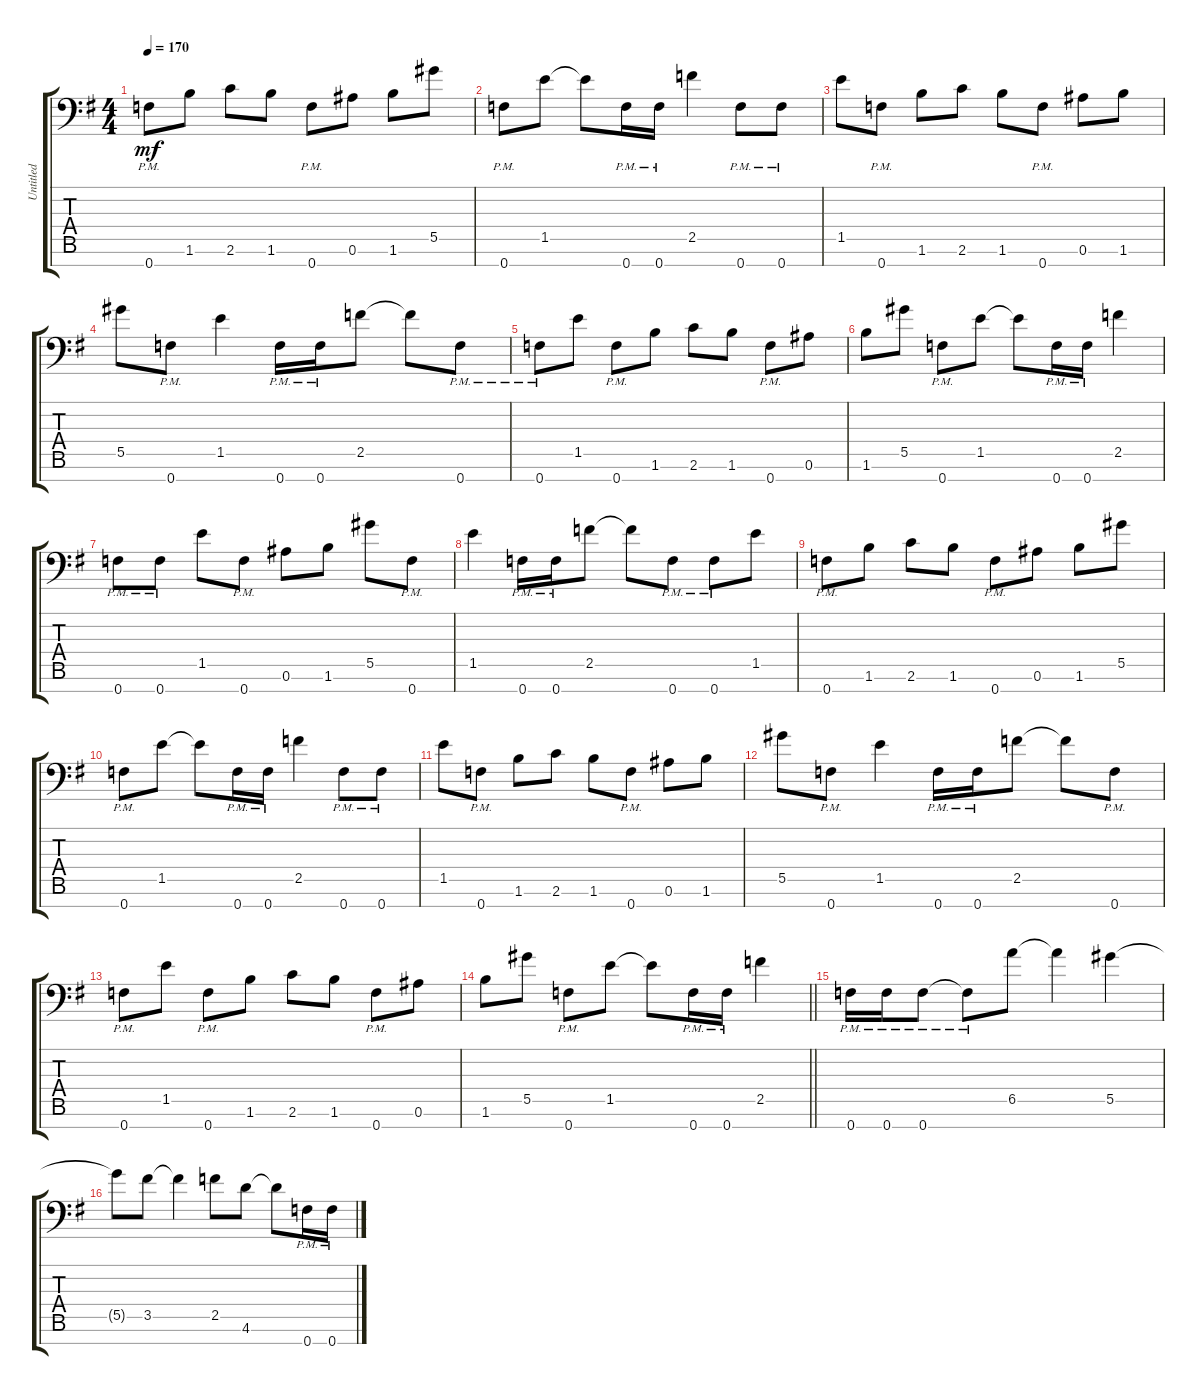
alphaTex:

\track ("Untitled" "Untitled") {instrument overdrivenguitar}
\staff {score tabs}
\tuning (Bb3 F3 Db3 Ab2 Eb2 Bb1 F1) {hide}
\ts (4 4)
\tempo 170
\clef f4
\ks g
0.7{pm}.8{ot 8vb dy mf} 1.6.8{ot 8vb} 2.6.8{ot 8vb} 1.6.8{ot 8vb} 0.7{pm}.8{ot 8vb} 0.6.8{ot 8vb} 1.6.8{ot 8vb} 5.5.8{ot 8vb} |
0.7{pm}.8{ot 8vb} 1.5.8{ot 8vb} 1.5{t}.8{ot 8vb} 0.7{pm}.16{ot 8vb} 0.7{pm}.16{ot 8vb} 2.5.4{ot 8vb} 0.7{pm}.8{ot 8vb} 0.7{pm}.8{ot 8vb} |
1.5.8{ot 8vb} 0.7{pm}.8{ot 8vb} 1.6.8{ot 8vb} 2.6.8{ot 8vb} 1.6.8{ot 8vb} 0.7{pm}.8{ot 8vb} 0.6.8{ot 8vb} 1.6.8{ot 8vb} |
5.5.8{ot 8vb} 0.7{pm}.8{ot 8vb} 1.5.4{ot 8vb} 0.7{pm}.16{ot 8vb} 0.7{pm}.16{ot 8vb} 2.5.8{ot 8vb} 2.5{t}.8{ot 8vb} 0.7{pm}.8{ot 8vb} |
0.7{pm}.8{ot 8vb} 1.5.8{ot 8vb} 0.7{pm}.8{ot 8vb} 1.6.8{ot 8vb} 2.6.8{ot 8vb} 1.6.8{ot 8vb} 0.7{pm}.8{ot 8vb} 0.6.8{ot 8vb} |
1.6.8{ot 8vb} 5.5.8{ot 8vb} 0.7{pm}.8{ot 8vb} 1.5.8{ot 8vb} 1.5{t}.8{ot 8vb} 0.7{pm}.16{ot 8vb} 0.7{pm}.16{ot 8vb} 2.5.4{ot 8vb} |
0.7{pm}.8{ot 8vb} 0.7{pm}.8{ot 8vb} 1.5.8{ot 8vb} 0.7{pm}.8{ot 8vb} 0.6.8{ot 8vb} 1.6.8{ot 8vb} 5.5.8{ot 8vb} 0.7{pm}.8{ot 8vb} |
1.5.4{ot 8vb} 0.7{pm}.16{ot 8vb} 0.7{pm}.16{ot 8vb} 2.5.8{ot 8vb} 2.5{t}.8{ot 8vb} 0.7{pm}.8{ot 8vb} 0.7{pm}.8{ot 8vb} 1.5.8{ot 8vb} |
0.7{pm}.8{ot 8vb} 1.6.8{ot 8vb} 2.6.8{ot 8vb} 1.6.8{ot 8vb} 0.7{pm}.8{ot 8vb} 0.6.8{ot 8vb} 1.6.8{ot 8vb} 5.5.8{ot 8vb} |
0.7{pm}.8{ot 8vb} 1.5.8{ot 8vb} 1.5{t}.8{ot 8vb} 0.7{pm}.16{ot 8vb} 0.7{pm}.16{ot 8vb} 2.5.4{ot 8vb} 0.7{pm}.8{ot 8vb} 0.7{pm}.8{ot 8vb} |
1.5.8{ot 8vb} 0.7{pm}.8{ot 8vb} 1.6.8{ot 8vb} 2.6.8{ot 8vb} 1.6.8{ot 8vb} 0.7{pm}.8{ot 8vb} 0.6.8{ot 8vb} 1.6.8{ot 8vb} |
5.5.8{ot 8vb} 0.7{pm}.8{ot 8vb} 1.5.4{ot 8vb} 0.7{pm}.16{ot 8vb} 0.7{pm}.16{ot 8vb} 2.5.8{ot 8vb} 2.5{t}.8{ot 8vb} 0.7{pm}.8{ot 8vb} |
0.7{pm}.8{ot 8vb} 1.5.8{ot 8vb} 0.7{pm}.8{ot 8vb} 1.6.8{ot 8vb} 2.6.8{ot 8vb} 1.6.8{ot 8vb} 0.7{pm}.8{ot 8vb} 0.6.8{ot 8vb} |
\barLineRight lightlight
1.6.8{ot 8vb} 5.5.8{ot 8vb} 0.7{pm}.8{ot 8vb} 1.5.8{ot 8vb} 1.5{t}.8{ot 8vb} 0.7{pm}.16{ot 8vb} 0.7{pm}.16{ot 8vb} 2.5.4{ot 8vb} |
0.7{pm}.16{ot 8vb} 0.7{pm}.16{ot 8vb} 0.7{pm}.8{ot 8vb} 0.7{pm t}.8{ot 8vb} 6.5.8{ot 8vb} 6.5{t}.4{ot 8vb} 5.5.4{ot 8vb} |
5.5{t}.8{ot 8vb} 3.5.8{ot 8vb} 3.5{t}.4{ot 8vb} 2.5.8{ot 8vb} 4.6.8{ot 8vb} 4.6{t}.8{ot 8vb} 0.7{pm}.16{ot 8vb} 0.7{pm}.16{ot 8vb}
